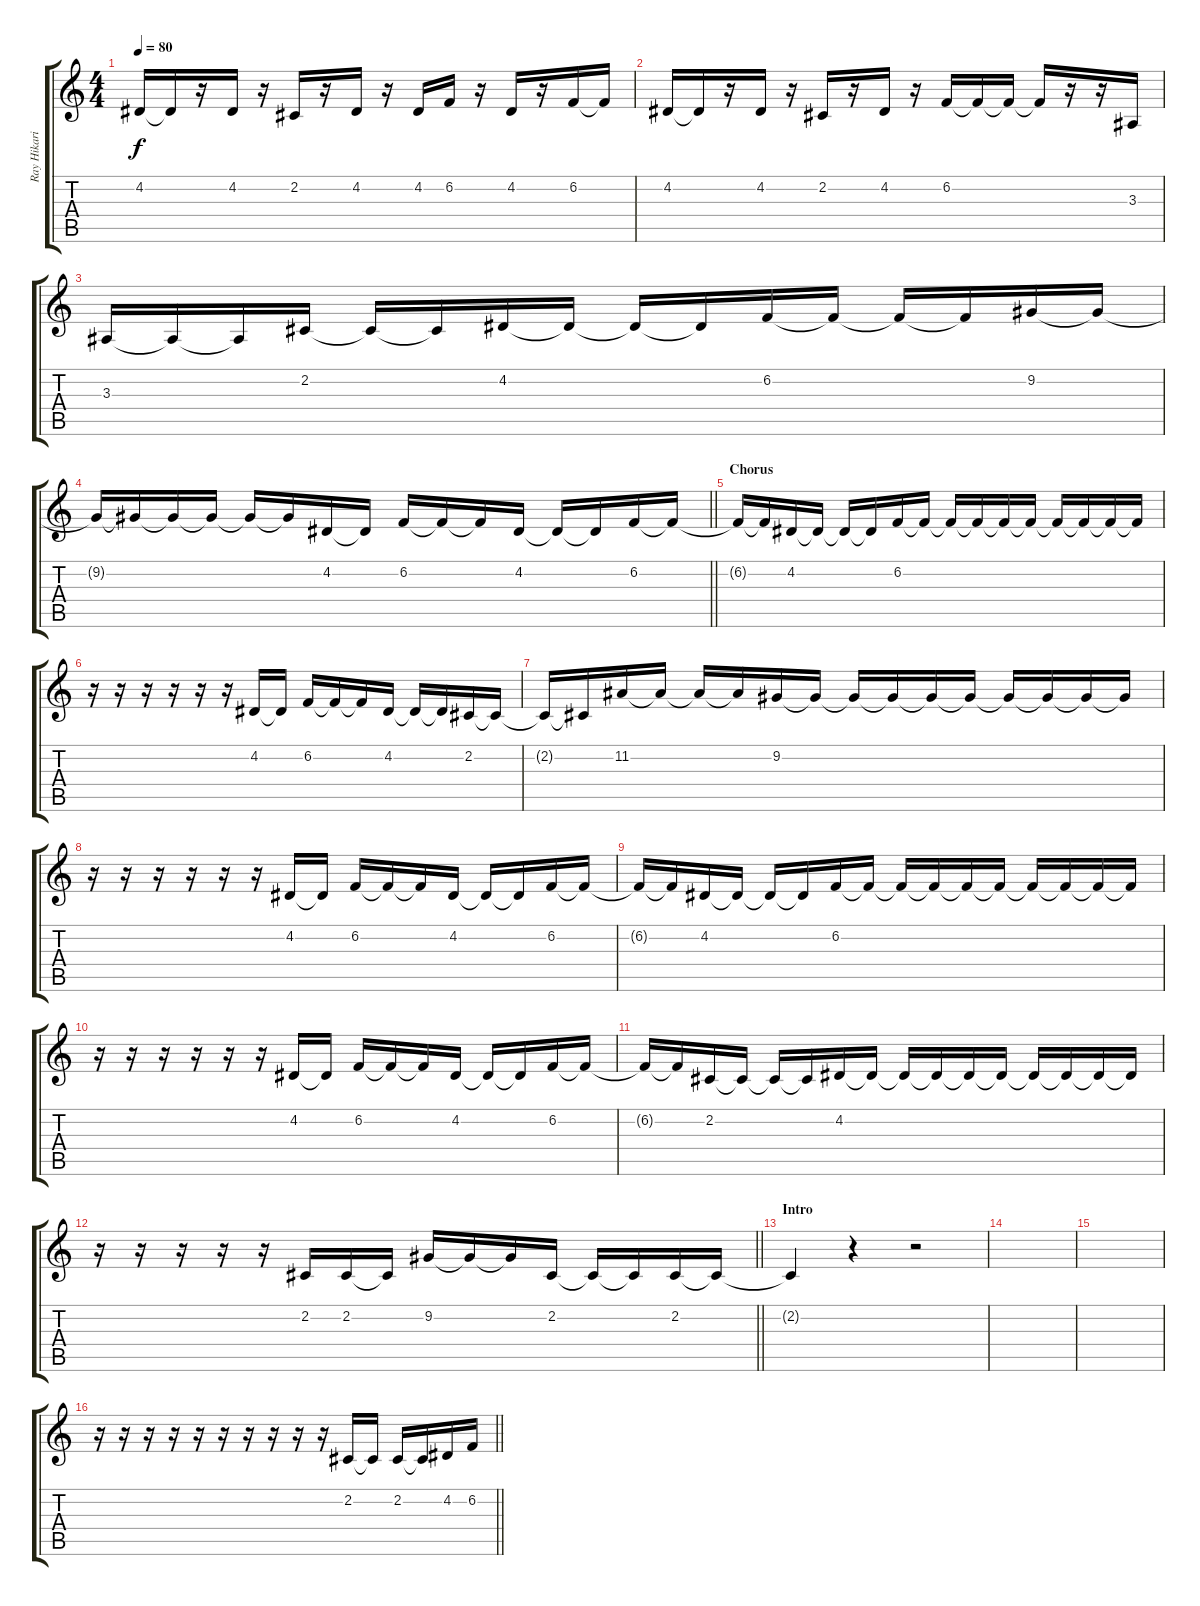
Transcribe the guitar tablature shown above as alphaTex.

\track ("Ray Hikari (Vocals)" "Ray Hikari") {instrument lead2sawtooth}
\staff {score tabs}
\tuning (E4 B3 G3 D3 A2 E2) {hide}
\ts (4 4)
\tempo 80
\clef g2
\ks c
4.2.16{dy f} 4.2{t}.16 r.16 4.2.16 r.16 2.2.16 r.16 4.2.16 r.16 4.2.16 6.2.16 r.16 4.2.16 r.16 6.2.16 6.2{t}.16 |
4.2.16 4.2{t}.16 r.16 4.2.16 r.16 2.2.16 r.16 4.2.16 r.16 6.2.16 6.2{t}.16 6.2{t}.16 6.2{t}.16 r.16 r.16 3.3.16 |
3.3.16 3.3{t}.16 3.3{t}.16 2.2.16 2.2{t}.16 2.2{t}.16 4.2.16 4.2{t}.16 4.2{t}.16 4.2{t}.16 6.2.16 6.2{t}.16 6.2{t}.16 6.2{t}.16 9.2.16 9.2{t}.16 |
\barLineRight lightlight
9.2{t}.16 9.2{t}.16 9.2{t}.16 9.2{t}.16 9.2{t}.16 9.2{t}.16 4.2.16 4.2{t}.16 6.2.16 6.2{t}.16 6.2{t}.16 4.2.16 4.2{t}.16 4.2{t}.16 6.2.16 6.2{t}.16 |
\section ("" "Chorus")
6.2{t}.16 6.2{t}.16 4.2.16 4.2{t}.16 4.2{t}.16 4.2{t}.16 6.2.16 6.2{t}.16 6.2{t}.16 6.2{t}.16 6.2{t}.16 6.2{t}.16 6.2{t}.16 6.2{t}.16 6.2{t}.16 6.2{t}.16 |
r.16 r.16 r.16 r.16 r.16 r.16 4.2.16 4.2{t}.16 6.2.16 6.2{t}.16 6.2{t}.16 4.2.16 4.2{t}.16 4.2{t}.16 2.2.16 2.2{t}.16 |
2.2{t}.16 2.2{t}.16 11.2.16 11.2{t}.16 11.2{t}.16 11.2{t}.16 9.2.16 9.2{t}.16 9.2{t}.16 9.2{t}.16 9.2{t}.16 9.2{t}.16 9.2{t}.16 9.2{t}.16 9.2{t}.16 9.2{t}.16 |
r.16 r.16 r.16 r.16 r.16 r.16 4.2.16 4.2{t}.16 6.2.16 6.2{t}.16 6.2{t}.16 4.2.16 4.2{t}.16 4.2{t}.16 6.2.16 6.2{t}.16 |
6.2{t}.16 6.2{t}.16 4.2.16 4.2{t}.16 4.2{t}.16 4.2{t}.16 6.2.16 6.2{t}.16 6.2{t}.16 6.2{t}.16 6.2{t}.16 6.2{t}.16 6.2{t}.16 6.2{t}.16 6.2{t}.16 6.2{t}.16 |
r.16 r.16 r.16 r.16 r.16 r.16 4.2.16 4.2{t}.16 6.2.16 6.2{t}.16 6.2{t}.16 4.2.16 4.2{t}.16 4.2{t}.16 6.2.16 6.2{t}.16 |
6.2{t}.16 6.2{t}.16 2.2.16 2.2{t}.16 2.2{t}.16 2.2{t}.16 4.2.16 4.2{t}.16 4.2{t}.16 4.2{t}.16 4.2{t}.16 4.2{t}.16 4.2{t}.16 4.2{t}.16 4.2{t}.16 4.2{t}.16 |
\barLineRight lightlight
r.16 r.16 r.16 r.16 r.16 2.2.16 2.2.16 2.2{t}.16 9.2.16 9.2{t}.16 9.2{t}.16 2.2.16 2.2{t}.16 2.2{t}.16 2.2.16 2.2{t}.16 |
\section ("" "Intro")
2.2{t}.4 r.4 r.2 |
|
|
\barLineRight lightlight
r.16 r.16 r.16 r.16 r.16 r.16 r.16 r.16 r.16 r.16 2.2.16 2.2{t}.16 2.2.16 2.2{t}.16 4.2.16 6.2.16
